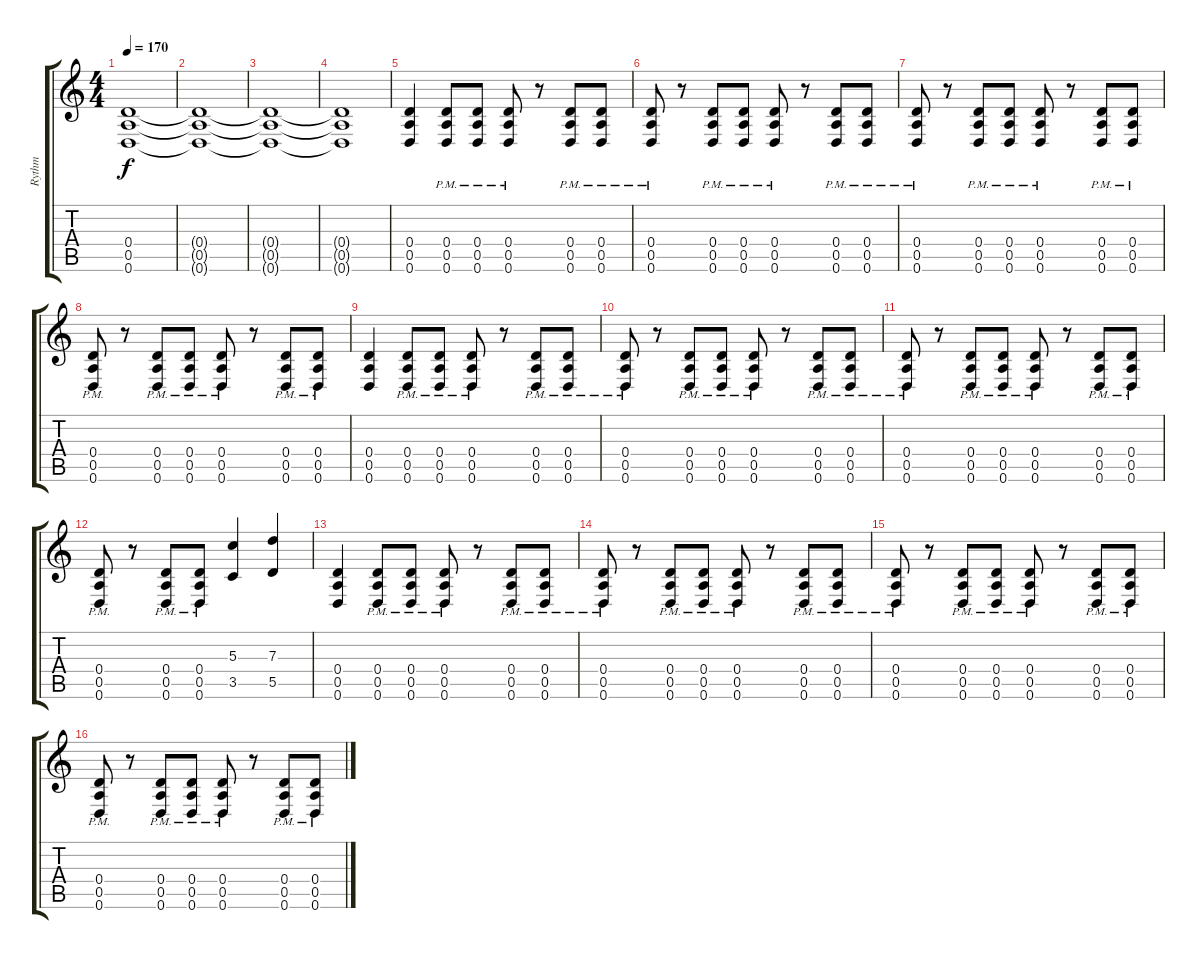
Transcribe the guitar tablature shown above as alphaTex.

\track ("Rythm" "Rythm") {instrument distortionguitar}
\staff {score tabs}
\tuning (E4 B3 G3 D3 A2 D2) {hide}
\ts (4 4)
\tempo 170
\clef g2
\ks c
(0.4 0.5 0.6).1{dy f} |
(0.4{t} 0.5{t} 0.6{t}).1 |
(0.4{t} 0.5{t} 0.6{t}).1 |
(0.4{t} 0.5{t} 0.6{t}).1 |
(0.4 0.5 0.6).4 (0.4{pm} 0.5{pm} 0.6{pm}).8 (0.4{pm} 0.5{pm} 0.6{pm}).8 (0.4{pm} 0.5{pm} 0.6{pm}).8 r.8 (0.4{pm} 0.5{pm} 0.6{pm}).8 (0.4{pm} 0.5{pm} 0.6{pm}).8 |
(0.4{pm} 0.5{pm} 0.6{pm}).8 r.8 (0.4{pm} 0.5{pm} 0.6{pm}).8 (0.4{pm} 0.5{pm} 0.6{pm}).8 (0.4{pm} 0.5{pm} 0.6{pm}).8 r.8 (0.4{pm} 0.5{pm} 0.6{pm}).8 (0.4{pm} 0.5{pm} 0.6{pm}).8 |
(0.4{pm} 0.5{pm} 0.6{pm}).8 r.8 (0.4{pm} 0.5{pm} 0.6{pm}).8 (0.4{pm} 0.5{pm} 0.6{pm}).8 (0.4{pm} 0.5{pm} 0.6{pm}).8 r.8 (0.4{pm} 0.5{pm} 0.6{pm}).8 (0.4{pm} 0.5{pm} 0.6{pm}).8 |
(0.4{pm} 0.5{pm} 0.6{pm}).8 r.8 (0.4{pm} 0.5{pm} 0.6{pm}).8 (0.4{pm} 0.5{pm} 0.6{pm}).8 (0.4{pm} 0.5{pm} 0.6{pm}).8 r.8 (0.4{pm} 0.5{pm} 0.6{pm}).8 (0.4{pm} 0.5{pm} 0.6{pm}).8 |
(0.4 0.5 0.6).4 (0.4{pm} 0.5{pm} 0.6{pm}).8 (0.4{pm} 0.5{pm} 0.6{pm}).8 (0.4{pm} 0.5{pm} 0.6{pm}).8 r.8 (0.4{pm} 0.5{pm} 0.6{pm}).8 (0.4{pm} 0.5{pm} 0.6{pm}).8 |
(0.4{pm} 0.5{pm} 0.6{pm}).8 r.8 (0.4{pm} 0.5{pm} 0.6{pm}).8 (0.4{pm} 0.5{pm} 0.6{pm}).8 (0.4{pm} 0.5{pm} 0.6{pm}).8 r.8 (0.4{pm} 0.5{pm} 0.6{pm}).8 (0.4{pm} 0.5{pm} 0.6{pm}).8 |
(0.4{pm} 0.5{pm} 0.6{pm}).8 r.8 (0.4{pm} 0.5{pm} 0.6{pm}).8 (0.4{pm} 0.5{pm} 0.6{pm}).8 (0.4{pm} 0.5{pm} 0.6{pm}).8 r.8 (0.4{pm} 0.5{pm} 0.6{pm}).8 (0.4{pm} 0.5{pm} 0.6{pm}).8 |
(0.4{pm} 0.5{pm} 0.6{pm}).8 r.8 (0.4{pm} 0.5{pm} 0.6{pm}).8 (0.4{pm} 0.5{pm} 0.6{pm}).8 (5.3 3.5).4 (7.3 5.5).4 |
(0.4 0.5 0.6).4 (0.4{pm} 0.5{pm} 0.6{pm}).8 (0.4{pm} 0.5{pm} 0.6{pm}).8 (0.4{pm} 0.5{pm} 0.6{pm}).8 r.8 (0.4{pm} 0.5{pm} 0.6{pm}).8 (0.4{pm} 0.5{pm} 0.6{pm}).8 |
(0.4{pm} 0.5{pm} 0.6{pm}).8 r.8 (0.4{pm} 0.5{pm} 0.6{pm}).8 (0.4{pm} 0.5{pm} 0.6{pm}).8 (0.4{pm} 0.5{pm} 0.6{pm}).8 r.8 (0.4{pm} 0.5{pm} 0.6{pm}).8 (0.4{pm} 0.5{pm} 0.6{pm}).8 |
(0.4{pm} 0.5{pm} 0.6{pm}).8 r.8 (0.4{pm} 0.5{pm} 0.6{pm}).8 (0.4{pm} 0.5{pm} 0.6{pm}).8 (0.4{pm} 0.5{pm} 0.6{pm}).8 r.8 (0.4{pm} 0.5{pm} 0.6{pm}).8 (0.4{pm} 0.5{pm} 0.6{pm}).8 |
(0.4{pm} 0.5{pm} 0.6{pm}).8 r.8 (0.4{pm} 0.5{pm} 0.6{pm}).8 (0.4{pm} 0.5{pm} 0.6{pm}).8 (0.4{pm} 0.5{pm} 0.6{pm}).8 r.8 (0.4{pm} 0.5{pm} 0.6{pm}).8 (0.4{pm} 0.5{pm} 0.6{pm}).8
